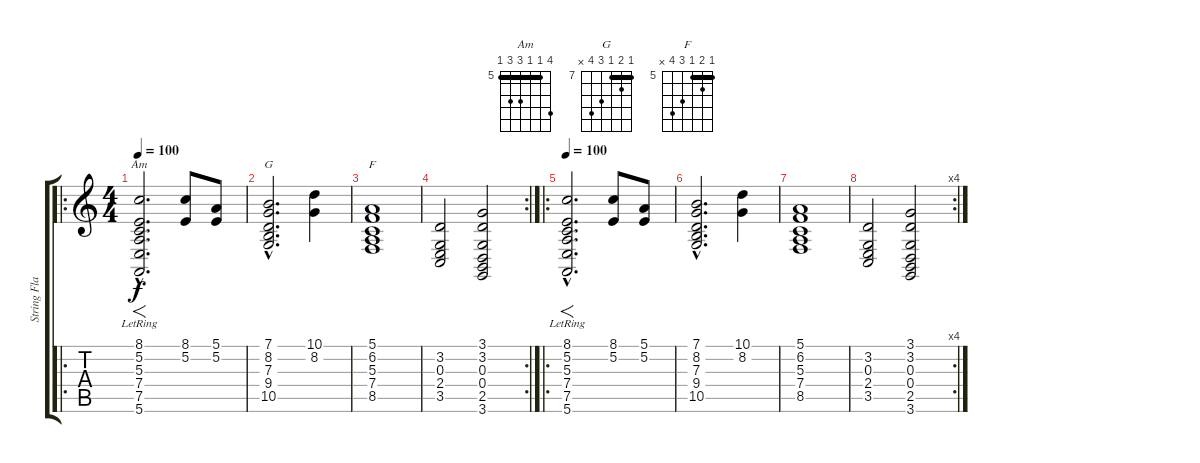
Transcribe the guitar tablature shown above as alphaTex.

\track ("String Flange" "String Fla") {instrument tremolostrings}
\staff {score tabs}
\tuning (E4 B3 G3 D3 A2 E2) {hide}
\chord ("Am" 8 5 5 7 7 5) {firstfret 5 barre 5}
\chord ("G" 7 8 7 9 10 x) {firstfret 7 barre 7}
\chord ("F" 5 6 5 7 8 x) {firstfret 5 barre 5}
\ro
\ts (4 4)
\tempo 100
\clef g2
\ks c
(8.1{hac} 5.2{hac} 5.3{hac lr} 7.4{hac lr} 7.5{hac lr} 5.6{hac lr}).2{f d ch "Am" dy f volume 12} (8.1 5.2).8 (5.1 5.2).8{volume 6} |
(7.1{hac} 8.2{hac} 7.3{hac} 9.4{hac} 10.5{hac}).2{d ch "G" volume 12} (10.1 8.2).4 |
(5.1 6.2 5.3 7.4 8.5).1{ch "F"} |
\rc 2
(3.2 0.3 2.4 3.5).2 (3.1 3.2 0.3 0.4 2.5 3.6).2 |
\ro
\tempo 100
(8.1{hac} 5.2{hac} 5.3{hac lr} 7.4{hac lr} 7.5{hac lr} 5.6{hac lr}).2{f d volume 12} (8.1 5.2).8 (5.1 5.2).8{volume 6} |
(7.1{hac} 8.2{hac} 7.3{hac} 9.4{hac} 10.5{hac}).2{d volume 12} (10.1 8.2).4 |
(5.1 6.2 5.3 7.4 8.5).1 |
\rc 4
(3.2 0.3 2.4 3.5).2 (3.1 3.2 0.3 0.4 2.5 3.6).2
